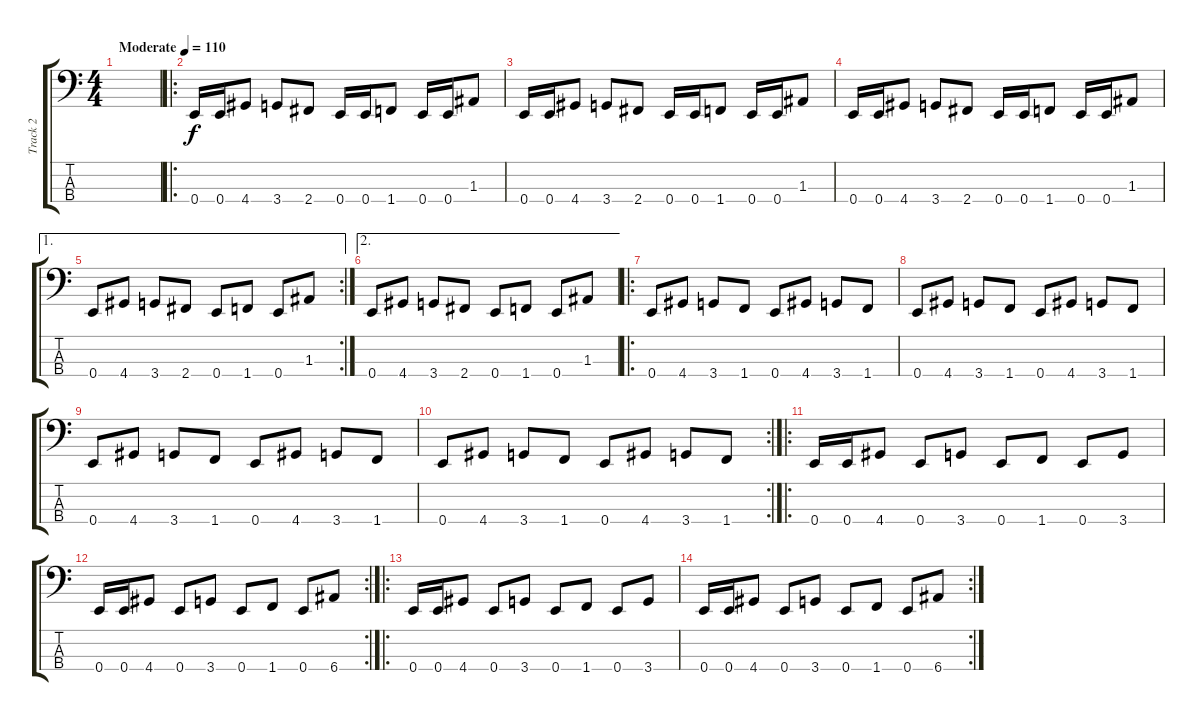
\track ("Track 2" "Track 2") {instrument distortionguitar}
\staff {score tabs}
\tuning (G2 D2 A1 E1) {hide}
\ts (4 4)
\tempo (110 "Moderate")
\clef f4
\ks c
|
\ro
0.4.16 0.4.16 4.4.8 3.4.8 2.4.8 0.4.16 0.4.16 1.4.8 0.4.16 0.4.16 1.3.8 |
0.4.16 0.4.16 4.4.8 3.4.8 2.4.8 0.4.16 0.4.16 1.4.8 0.4.16 0.4.16 1.3.8 |
0.4.16 0.4.16 4.4.8 3.4.8 2.4.8 0.4.16 0.4.16 1.4.8 0.4.16 0.4.16 1.3.8 |
\ae 1
\rc 2
0.4.8 4.4.8 3.4.8 2.4.8 0.4.8 1.4.8 0.4.8 1.3.8 |
\ae 2
0.4.8 4.4.8 3.4.8 2.4.8 0.4.8 1.4.8 0.4.8 1.3.8 |
\ro
0.4.8 4.4.8 3.4.8 1.4.8 0.4.8 4.4.8 3.4.8 1.4.8 |
0.4.8 4.4.8 3.4.8 1.4.8 0.4.8 4.4.8 3.4.8 1.4.8 |
0.4.8 4.4.8 3.4.8 1.4.8 0.4.8 4.4.8 3.4.8 1.4.8 |
\rc 2
0.4.8 4.4.8 3.4.8 1.4.8 0.4.8 4.4.8 3.4.8 1.4.8 |
\ro
0.4.16 0.4.16 4.4.8 0.4.8 3.4.8 0.4.8 1.4.8 0.4.8 3.4.8 |
\rc 2
0.4.16 0.4.16 4.4.8 0.4.8 3.4.8 0.4.8 1.4.8 0.4.8 6.4.8 |
\ro
0.4.16 0.4.16 4.4.8 0.4.8 3.4.8 0.4.8 1.4.8 0.4.8 3.4.8 |
\rc 2
0.4.16 0.4.16 4.4.8 0.4.8 3.4.8 0.4.8 1.4.8 0.4.8 6.4.8
